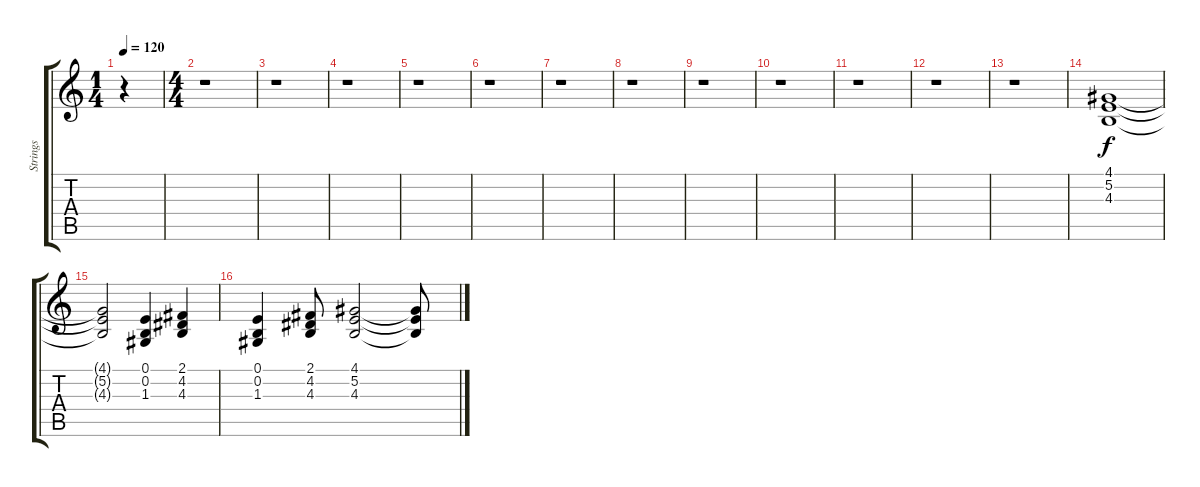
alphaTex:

\track ("Strings" "Strings") {instrument stringensemble1}
\staff {score tabs}
\tuning (E4 B3 G3 D3 A2 E2) {hide}
\ts (1 4)
\tempo 120
\clef g2
\ks c
r.4{dy f instrument stringensemble1} |
\ts (4 4)
r.1 |
r.1 |
r.1 |
r.1 |
r.1 |
r.1 |
r.1 |
r.1 |
r.1 |
r.1 |
r.1 |
r.1 |
(4.1 5.2 4.3).1{volume 9 instrument electricbassfinger} |
(4.1{t} 5.2{t} 4.3{t}).2 (0.1 0.2 1.3).4 (2.1 4.2 4.3).4 |
(0.1 0.2 1.3).4 (2.1 4.2 4.3).8 (4.1 5.2 4.3).2 (4.1{t} 5.2{t} 4.3{t}).8
